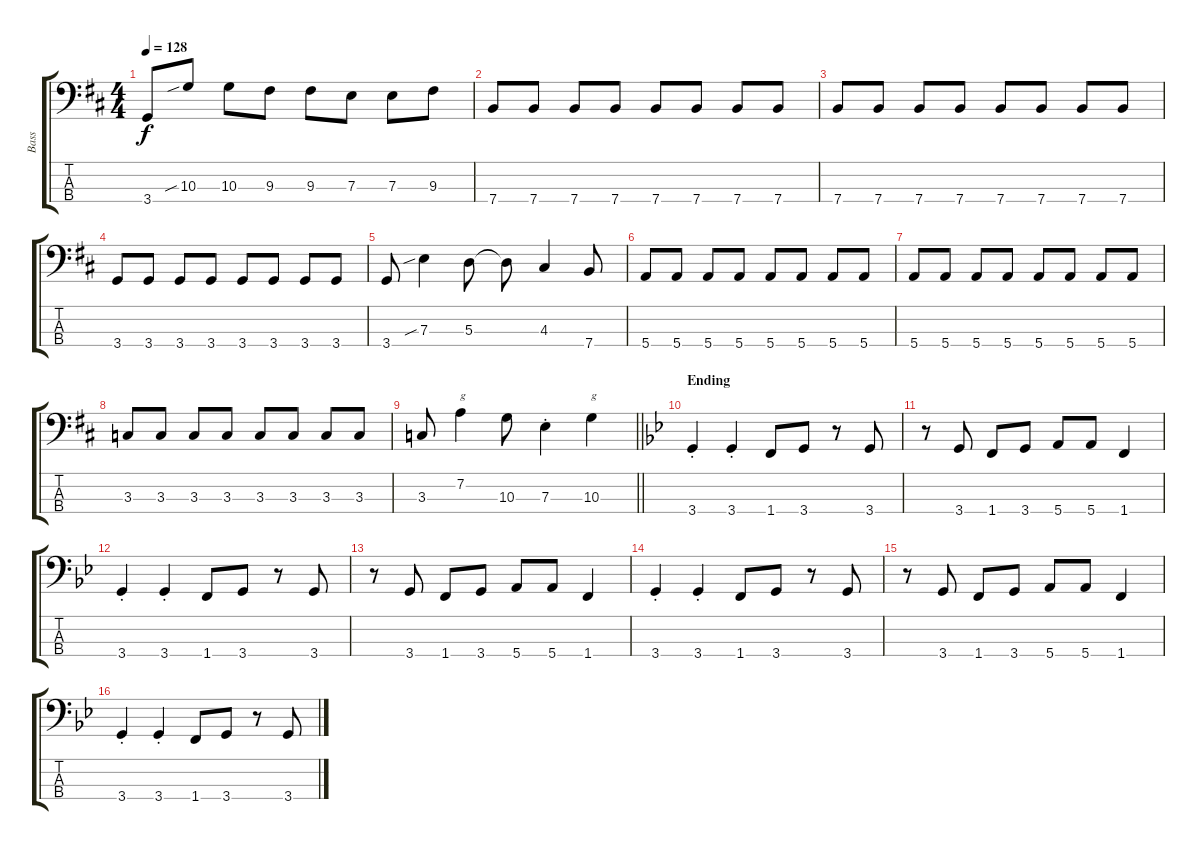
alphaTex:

\track ("Bass" "Bass") {instrument electricbasspick}
\staff {score tabs}
\tuning (G2 D2 A1 E1) {hide}
\ts (4 4)
\tempo 128
\clef f4
\ks d
3.4.8{dy f} 10.3{sib}.8 10.3.8 9.3.8 9.3.8 7.3.8 7.3.8 9.3.8 |
7.4.8 7.4.8 7.4.8 7.4.8 7.4.8 7.4.8 7.4.8 7.4.8 |
7.4.8 7.4.8 7.4.8 7.4.8 7.4.8 7.4.8 7.4.8 7.4.8 |
3.4.8 3.4.8 3.4.8 3.4.8 3.4.8 3.4.8 3.4.8 3.4.8 |
3.4.8 7.3{sib}.4 5.3.8 5.3{t}.8 4.3.4 7.4.8 |
5.4.8 5.4.8 5.4.8 5.4.8 5.4.8 5.4.8 5.4.8 5.4.8 |
5.4.8 5.4.8 5.4.8 5.4.8 5.4.8 5.4.8 5.4.8 5.4.8 |
3.3.8 3.3.8 3.3.8 3.3.8 3.3.8 3.3.8 3.3.8 3.3.8 |
\barLineRight lightlight
3.3.8 7.2.4{txt "g"} 10.3.8 7.3{st}.4 10.3.4{txt "g"} |
\section ("" "Ending")
\ks gminor
3.4{st}.4 3.4{st}.4 1.4.8 3.4.8 r.8 3.4.8 |
r.8 3.4.8 1.4.8 3.4.8 5.4.8 5.4.8 1.4.4 |
3.4{st}.4 3.4{st}.4 1.4.8 3.4.8 r.8 3.4.8 |
r.8 3.4.8 1.4.8 3.4.8 5.4.8 5.4.8 1.4.4 |
3.4{st}.4 3.4{st}.4 1.4.8 3.4.8 r.8 3.4.8 |
r.8 3.4.8 1.4.8 3.4.8 5.4.8 5.4.8 1.4.4 |
3.4{st}.4 3.4{st}.4 1.4.8 3.4.8 r.8 3.4.8
